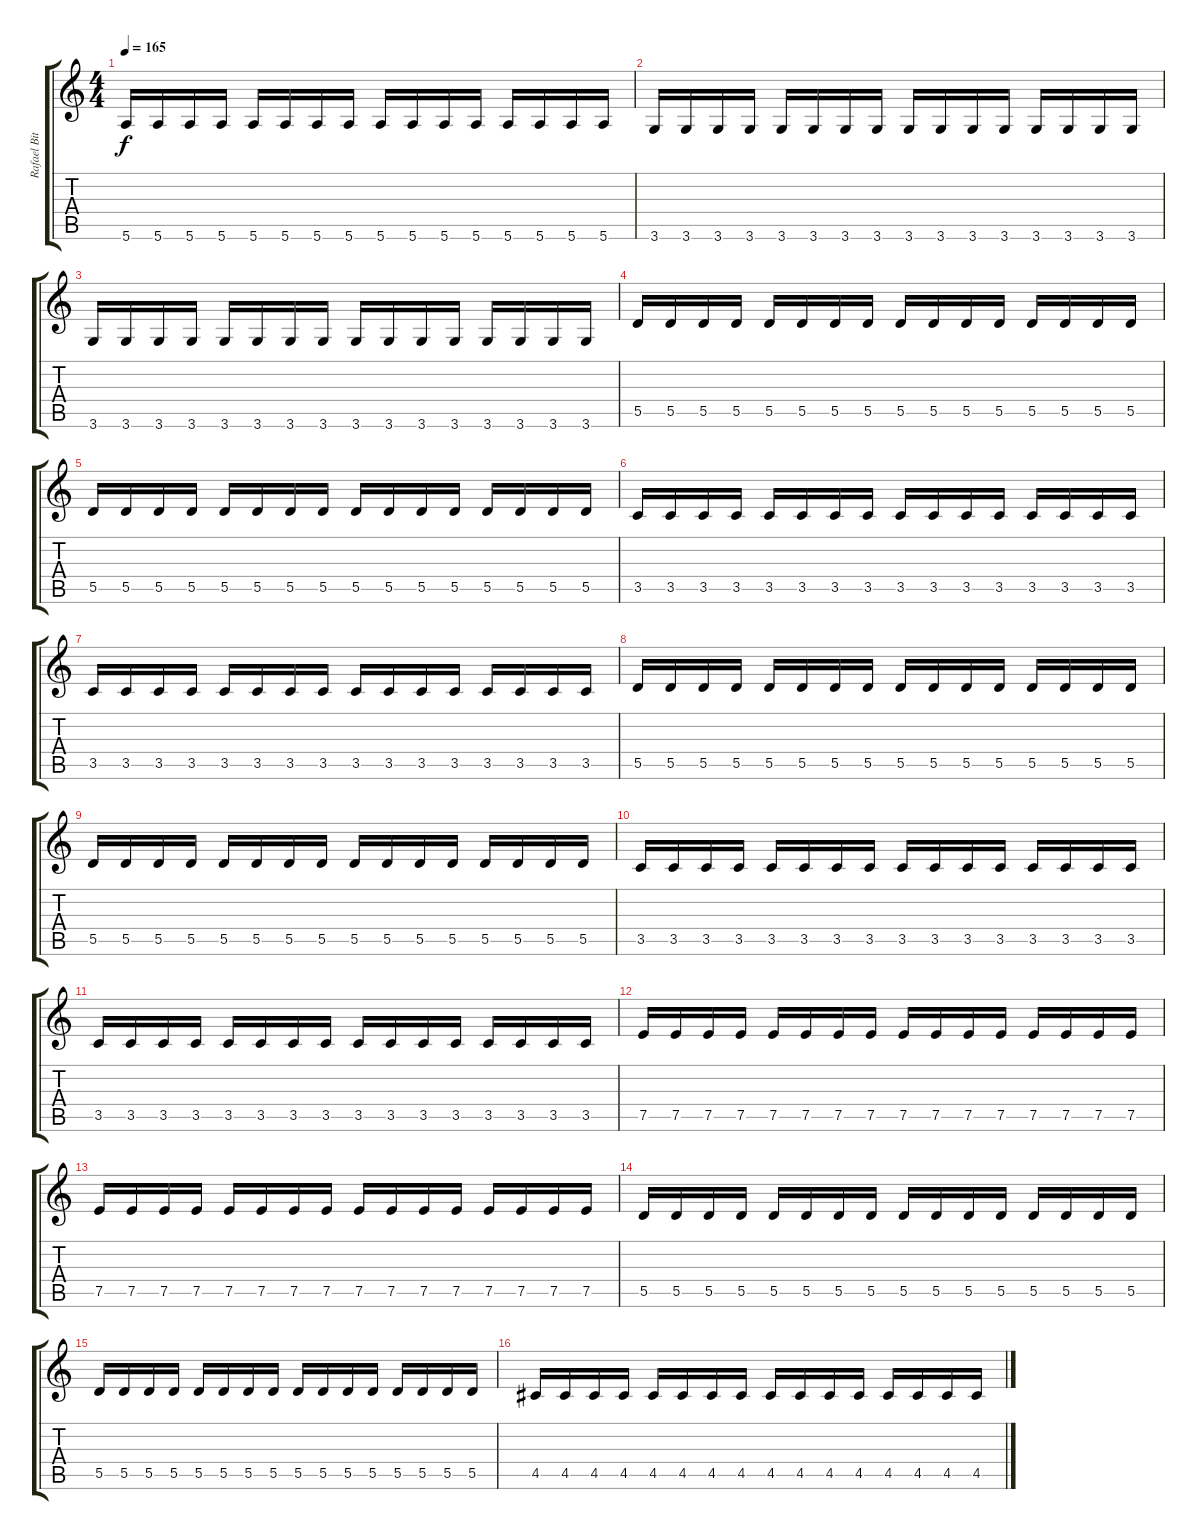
\track ("Rafael Bittencourt" "Rafael Bit") {instrument distortionguitar}
\staff {score tabs}
\tuning (E4 B3 G3 D3 A2 E2) {hide}
\ts (4 4)
\tempo 165
\clef g2
\ks c
5.6.16{dy f} 5.6.16 5.6.16 5.6.16 5.6.16 5.6.16 5.6.16 5.6.16 5.6.16 5.6.16 5.6.16 5.6.16 5.6.16 5.6.16 5.6.16 5.6.16 |
3.6.16 3.6.16 3.6.16 3.6.16 3.6.16 3.6.16 3.6.16 3.6.16 3.6.16 3.6.16 3.6.16 3.6.16 3.6.16 3.6.16 3.6.16 3.6.16 |
3.6.16 3.6.16 3.6.16 3.6.16 3.6.16 3.6.16 3.6.16 3.6.16 3.6.16 3.6.16 3.6.16 3.6.16 3.6.16 3.6.16 3.6.16 3.6.16 |
5.5.16 5.5.16 5.5.16 5.5.16 5.5.16 5.5.16 5.5.16 5.5.16 5.5.16 5.5.16 5.5.16 5.5.16 5.5.16 5.5.16 5.5.16 5.5.16 |
5.5.16 5.5.16 5.5.16 5.5.16 5.5.16 5.5.16 5.5.16 5.5.16 5.5.16 5.5.16 5.5.16 5.5.16 5.5.16 5.5.16 5.5.16 5.5.16 |
3.5.16 3.5.16 3.5.16 3.5.16 3.5.16 3.5.16 3.5.16 3.5.16 3.5.16 3.5.16 3.5.16 3.5.16 3.5.16 3.5.16 3.5.16 3.5.16 |
3.5.16 3.5.16 3.5.16 3.5.16 3.5.16 3.5.16 3.5.16 3.5.16 3.5.16 3.5.16 3.5.16 3.5.16 3.5.16 3.5.16 3.5.16 3.5.16 |
5.5.16 5.5.16 5.5.16 5.5.16 5.5.16 5.5.16 5.5.16 5.5.16 5.5.16 5.5.16 5.5.16 5.5.16 5.5.16 5.5.16 5.5.16 5.5.16 |
5.5.16 5.5.16 5.5.16 5.5.16 5.5.16 5.5.16 5.5.16 5.5.16 5.5.16 5.5.16 5.5.16 5.5.16 5.5.16 5.5.16 5.5.16 5.5.16 |
3.5.16 3.5.16 3.5.16 3.5.16 3.5.16 3.5.16 3.5.16 3.5.16 3.5.16 3.5.16 3.5.16 3.5.16 3.5.16 3.5.16 3.5.16 3.5.16 |
3.5.16 3.5.16 3.5.16 3.5.16 3.5.16 3.5.16 3.5.16 3.5.16 3.5.16 3.5.16 3.5.16 3.5.16 3.5.16 3.5.16 3.5.16 3.5.16 |
7.5.16 7.5.16 7.5.16 7.5.16 7.5.16 7.5.16 7.5.16 7.5.16 7.5.16 7.5.16 7.5.16 7.5.16 7.5.16 7.5.16 7.5.16 7.5.16 |
7.5.16 7.5.16 7.5.16 7.5.16 7.5.16 7.5.16 7.5.16 7.5.16 7.5.16 7.5.16 7.5.16 7.5.16 7.5.16 7.5.16 7.5.16 7.5.16 |
5.5.16 5.5.16 5.5.16 5.5.16 5.5.16 5.5.16 5.5.16 5.5.16 5.5.16 5.5.16 5.5.16 5.5.16 5.5.16 5.5.16 5.5.16 5.5.16 |
5.5.16 5.5.16 5.5.16 5.5.16 5.5.16 5.5.16 5.5.16 5.5.16 5.5.16 5.5.16 5.5.16 5.5.16 5.5.16 5.5.16 5.5.16 5.5.16 |
4.5.16 4.5.16 4.5.16 4.5.16 4.5.16 4.5.16 4.5.16 4.5.16 4.5.16 4.5.16 4.5.16 4.5.16 4.5.16 4.5.16 4.5.16 4.5.16
